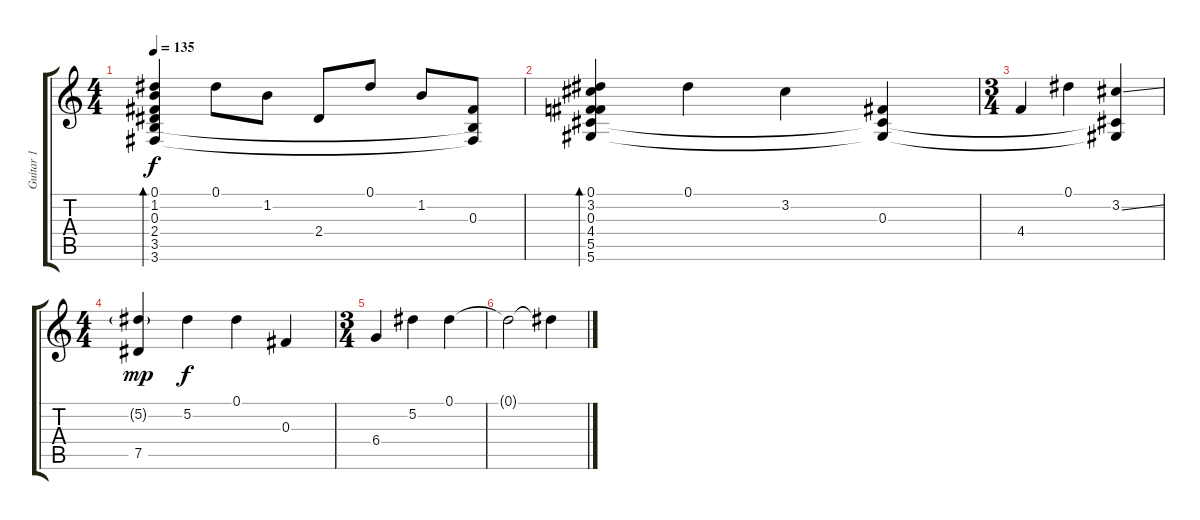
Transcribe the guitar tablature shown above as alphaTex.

\track ("Guitar 1" "Guitar 1") {instrument acousticguitarsteel}
\staff {score tabs}
\tuning (Eb4 Bb3 Gb3 Db3 Ab2 Eb2) {hide}
\ts (4 4)
\tempo 135
\clef g2
\ks c
(0.1 1.2 0.3 2.4 3.5 3.6).4{bd 60 dy f} 0.1.8 1.2.8 2.4.8 0.1.8 1.2.8 (0.3 3.5{t} 3.6{t}).8 |
(0.1 3.2 0.3 4.4 5.5 5.6).4{bd 60} 0.1.4 3.2.4 (0.3 5.5{t} 5.6{t}).4 |
\ts (3 4)
4.4.4 0.1.4 (3.2{ss} 5.5{t} 5.6{t}).4 |
\ts (4 4)
(5.2{g} 7.5).4{dy mp} 5.2.4{dy f} 0.1.4 0.3.4 |
\ts (3 4)
6.4.4 5.2.4 0.1.4 |
0.1{t}.2 0.1{t}.4
